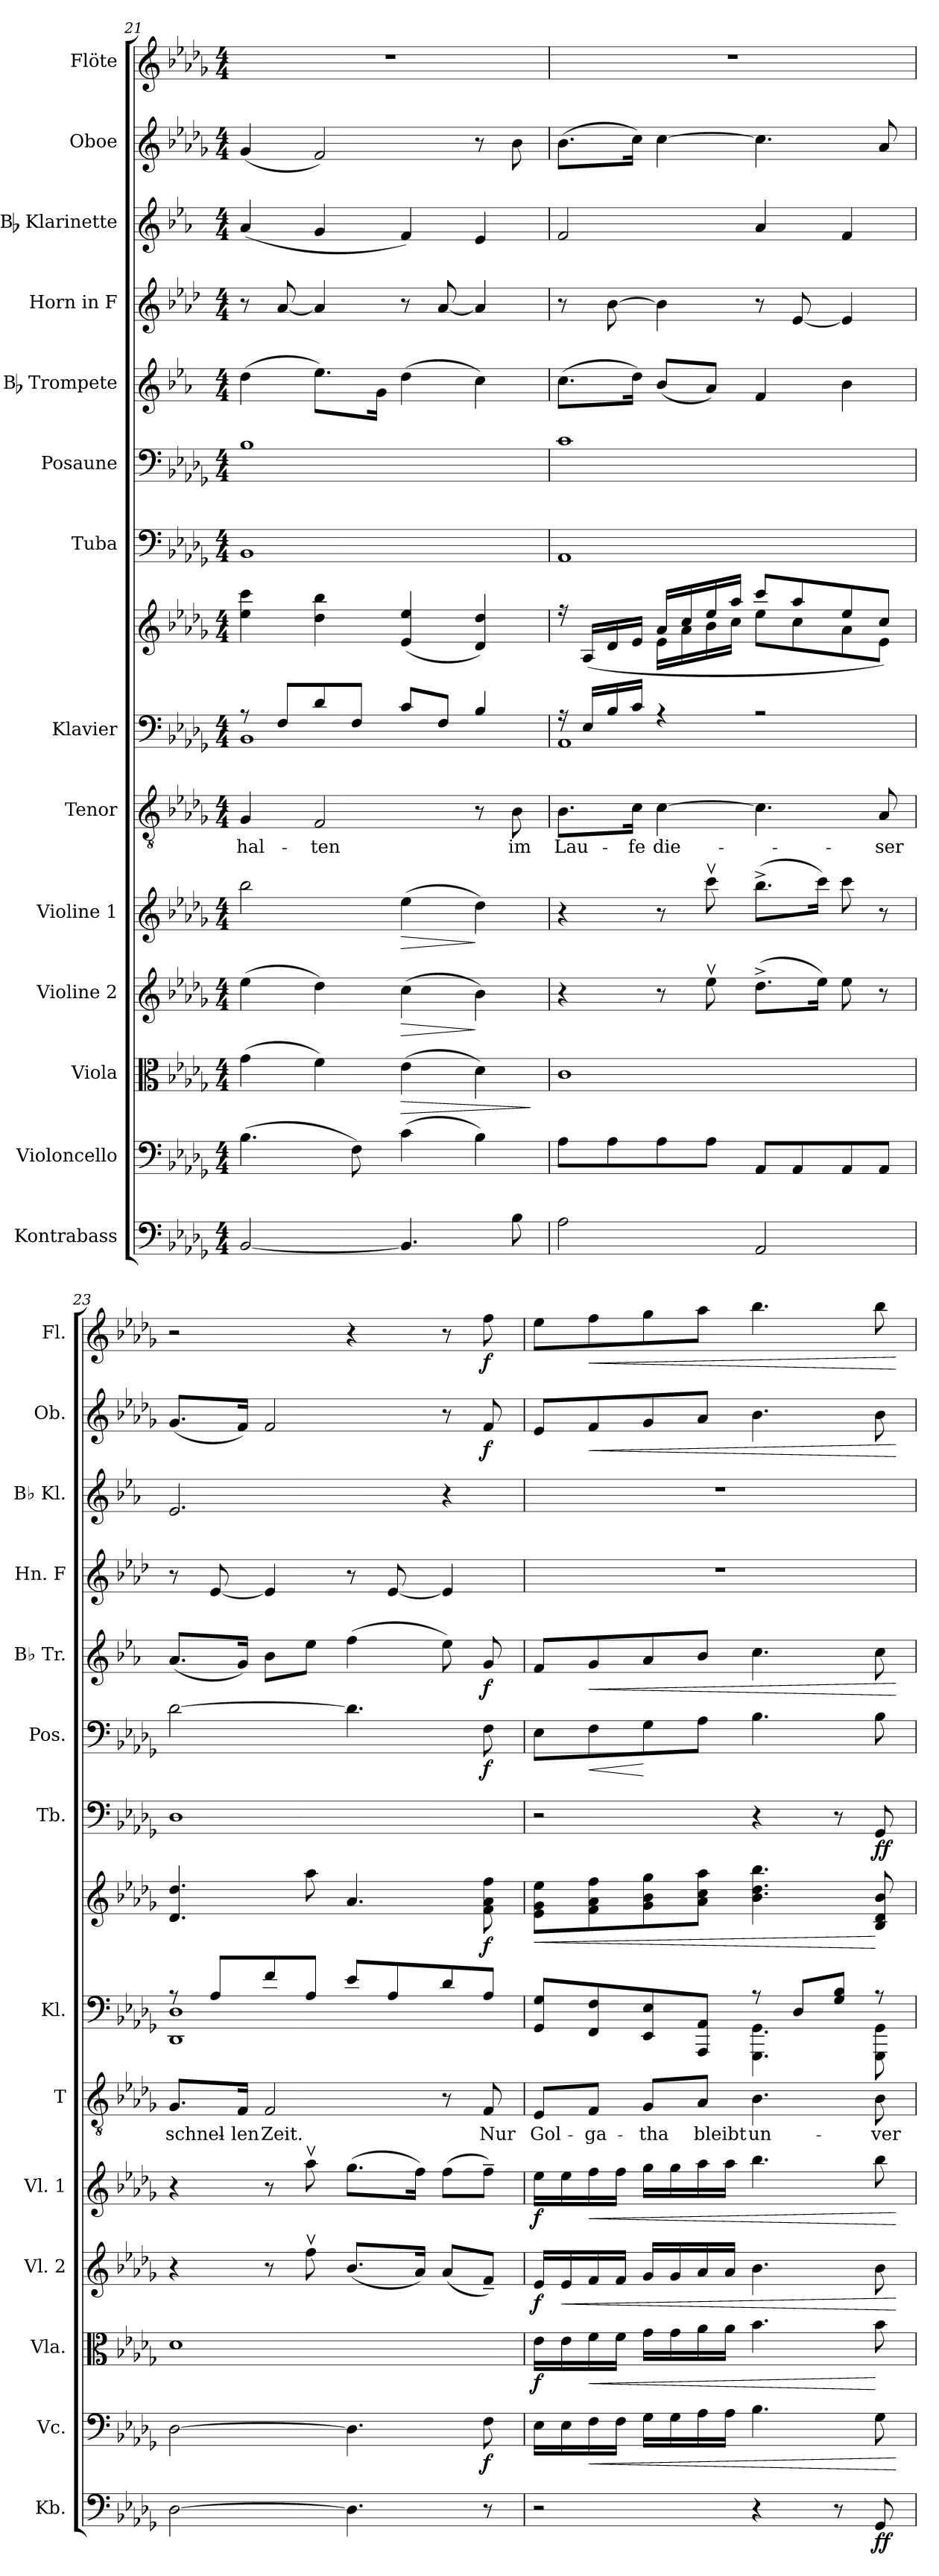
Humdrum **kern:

**kern	**dynam	**kern	**dynam	**kern	**dynam	**kern	**dynam	**kern	**dynam	**kern	**text	**kern	**kern	**dynam	**kern	**dynam	**kern	**dynam	**kern	**dynam	**kern	**kern	**kern	**dynam	**kern	**dynam
*part14	*part14	*part13	*part13	*part12	*part12	*part11	*part11	*part10	*part10	*part9	*part9	*part8	*part8	*part8	*part7	*part7	*part6	*part6	*part5	*part5	*part4	*part3	*part2	*part2	*part1	*part1
*staff15	*staff15	*staff14	*staff14	*staff13	*staff13	*staff12	*staff12	*staff11	*staff11	*staff10	*staff10	*staff9	*staff8	*staff8/9	*staff7	*staff7	*staff6	*staff6	*staff5	*staff5	*staff4	*staff3	*staff2	*staff2	*staff1	*staff1
*I"Kontrabass	*	*I"Violoncello	*	*I"Viola	*	*I"Violine 2	*	*I"Violine 1	*	*I"Tenor	*	*I"Klavier	*	*	*I"Tuba	*	*I"Posaune	*	*I"Bb Trompete	*	*I"Horn in F	*I"Bb Klarinette	*I"Oboe	*	*I"Flöte	*
*I'Kb.	*	*I'Vc.	*	*I'Vla.	*	*I'Vl. 2	*	*I'Vl. 1	*	*I'T	*	*I'Kl.	*	*	*I'Tb.	*	*I'Pos.	*	*I'Bb Tr.	*	*I'Hn. F	*I'Bb Kl.	*I'Ob.	*	*I'Fl.	*
*clefF4	*	*clefF4	*	*clefC3	*	*clefG2	*	*clefG2	*	*clefGv2	*	*clefF4	*clefG2	*	*clefF4	*	*clefF4	*	*clefG2	*	*clefG2	*clefG2	*clefG2	*	*clefG2	*
*ITrd7c12	*	*	*	*	*	*	*	*	*	*	*	*	*	*	*	*	*	*	*ITrd1c2	*	*ITrd4c7	*ITrd1c2	*	*	*	*
*k[b-e-a-d-g-]	*	*k[b-e-a-d-g-]	*	*k[b-e-a-d-g-]	*	*k[b-e-a-d-g-]	*	*k[b-e-a-d-g-]	*	*k[b-e-a-d-g-]	*	*k[b-e-a-d-g-]	*k[b-e-a-d-g-]	*	*k[b-e-a-d-g-]	*	*k[b-e-a-d-g-]	*	*k[b-e-a-d-g-]	*	*k[b-e-a-d-g-]	*k[b-e-a-d-g-]	*k[b-e-a-d-g-]	*	*k[b-e-a-d-g-]	*
*b-:	*	*b-:	*	*b-:	*	*b-:	*	*b-:	*	*b-:	*	*b-:	*b-:	*	*b-:	*	*b-:	*	*b-:	*	*b-:	*b-:	*b-:	*	*b-:	*
*M4/4	*	*M4/4	*	*M4/4	*	*M4/4	*	*M4/4	*	*M4/4	*	*M4/4	*M4/4	*	*M4/4	*	*M4/4	*	*M4/4	*	*M4/4	*M4/4	*M4/4	*	*M4/4	*
=21	=21	=21	=21	=21	=21	=21	=21	=21	=21	=21	=21	=21	=21	=21	=21	=21	=21	=21	=21	=21	=21	=21	=21	=21	=21	=21
!	!	!	!	!	!	!	!	!	!	!	!LO:LY:b	!	!	!	!	!	!	!	!	!	!	!	!	!	!	!
*	*	*	*	*	*	*	*	*	*	*	*	*^	*	*	*	*	*	*	*	*	*	*	*	*	*	*
[2BBB-/	.	(>4.B-\	.	(>4g-\	.	(>4ee-\	.	2bb-\	.	4G-/	-hal-	8rA	1BB-	4ee-\ 4ccc\	.	1BB-	.	1B-	.	(>4cc\	.	8r	(<4g-/	(<4g-/	.	1r	.
.	.	.	.	.	.	.	.	.	.	.	.	8F/L	.	.	.	.	.	.	.	.	.	[8d-/	.	.	.	.	.
!	!	!	!	!	!	!	!	!	!	!	!LO:LY:b	!	!	!	!	!	!	!	!	!	!	!	!	!	!	!	!
.	.	.	.	4f\)	.	4dd-\)	.	.	.	2F/	-ten	8d-/	.	4dd-\ 4bb-\	.	.	.	.	.	8.dd-\L)	.	4d-/]	4f/	2f/)	.	.	.
.	.	8F\)	.	.	.	.	.	.	.	.	.	8F/J	.	.	.	.	.	.	.	.	.	.	.	.	.	.	.
.	.	.	.	.	.	.	.	.	.	.	.	.	.	.	.	.	.	.	.	16f\Jk	.	.	.	.	.	.	.
!	!	!	!	!	!LO:HP:b	!	!LO:HP:b	!	!LO:HP:b	!	!	!	!	!	!	!	!	!	!	!	!	!	!	!	!	!	!
4.BBB-/]	.	(>4c\	.	(>4e-\	>	(>4cc\	>	(>4ee-\	>	.	.	8c/L	.	(<4e-/ 4ee-/	.	.	.	.	.	(>4cc\	.	8r	4e-/)	.	.	.	.
.	.	.	.	.	.	.	.	.	.	.	.	8F/J	.	.	.	.	.	.	.	.	.	[8d-/	.	.	.	.	.
.	.	4B-\)	.	4d-\)	.	4b-\)	]	4dd-\)	]	8r	.	4B-/	.	4d-/ 4dd-/)	.	.	.	.	.	4b-\)	.	4d-/]	4d-/	8r	.	.	.
!	!	!	!	!	!	!	!	!	!	!	!LO:LY:b	!	!	!	!	!	!	!	!	!	!	!	!	!	!	!	!
8BB-\	.	.	.	.	.	.	.	.	.	8B-\	im	.	.	.	.	.	.	.	.	.	.	.	.	8b-\	.	.	.
*	*	*	*	*	*	*	*	*	*	*	*	*v	*v	*	*	*	*	*	*	*	*	*	*	*	*	*	*
.	.	.	.	.	]	.	.	.	.	.	.	.	.	.	.	.	.	.	.	.	.	.	.	.	.	.
!!LO:PB:g=z
=22	=22	=22	=22	=22	=22	=22	=22	=22	=22	=22	=22	=22	=22	=22	=22	=22	=22	=22	=22	=22	=22	=22	=22	=22	=22	=22
!	!	!	!	!	!	!	!	!	!	!	!LO:LY:b	!	!	!	!	!	!	!	!	!	!	!	!	!	!	!
*	*	*	*	*	*	*	*	*	*	*	*	*^	*^	*	*	*	*	*	*	*	*	*	*	*	*	*
2AA-\	.	8A-\L	.	1c	.	4r	.	4r	.	8.B-\L	Lau-	16rA	1AA-	16rff	4ryy	.	1AA-	.	1c	.	(>8.b-\L	.	8r	2e-/	(>8.b-\L	.	1r	.
.	.	.	.	.	.	.	.	.	.	.	.	16E-/LL	.	(>16A-/LL	.	.	.	.	.	.	.	.	.	.	.	.	.	.
.	.	8A-\	.	.	.	.	.	.	.	.	.	16B-/	.	16d-/	.	.	.	.	.	.	.	.	[8e-\	.	.	.	.	.
!	!	!	!	!	!	!	!	!	!	!	!LO:LY:b	!	!	!	!	!	!	!	!	!	!	!	!	!	!	!	!	!
.	.	.	.	.	.	.	.	.	.	16c\Jk	-fe	16c/JJ	.	16e-/JJ	.	.	.	.	.	.	16cc\Jk)	.	.	.	16cc\Jk)	.	.	.
!	!	!	!	!	!	!	!	!	!	!	!LO:LY:b	!	!	!	!	!	!	!	!	!	!	!	!	!	!	!	!	!
.	.	8A-\	.	.	.	8r	.	8r	.	[4c\	die-	4rA	.	16a-/LL	16e-\LL	.	.	.	.	.	(<8a-/L	.	4e-\]	.	[4cc\	.	.	.
.	.	.	.	.	.	.	.	.	.	.	.	.	.	16cc/	16a-\	.	.	.	.	.	.	.	.	.	.	.	.	.
.	.	8A-\J	.	.	.	8ee-v>\	.	8cccv>\	.	.	.	.	.	16ee-/	16b-\	.	.	.	.	.	8g-/J)	.	.	.	.	.	.	.
.	.	.	.	.	.	.	.	.	.	.	.	.	.	16aa-/JJ	16cc\JJ	.	.	.	.	.	.	.	.	.	.	.	.	.
2AAA-/	.	8AA-/L	.	.	.	(>8.dd-^>\L	.	(>8.bb-^>\L	.	4.c\]	.	2rA	.	8ccc/L	8ee-\L	.	.	.	.	.	4e-/	.	8r	4g-/	4.cc\]	.	.	.
.	.	8AA-/	.	.	.	.	.	.	.	.	.	.	.	8aa-/	8cc\	.	.	.	.	.	.	.	[8A-/	.	.	.	.	.
.	.	.	.	.	.	16ee-\Jk)	.	16ccc\Jk)	.	.	.	.	.	.	.	.	.	.	.	.	.	.	.	.	.	.	.	.
.	.	8AA-/	.	.	.	8ee-\	.	8ccc\	.	.	.	.	.	8ee-/	8a-\	.	.	.	.	.	4a-\	.	4A-/]	4e-/	.	.	.	.
!	!	!	!	!	!	!	!	!	!	!	!LO:LY:b	!	!	!	!	!	!	!	!	!	!	!	!	!	!	!	!	!
.	.	8AA-/J	.	.	.	8r	.	8r	.	8A-/	-ser	.	.	8cc/J)	(<8e-\J	.	.	.	.	.	.	.	.	.	8a-/	.	.	.
=23	=23	=23	=23	=23	=23	=23	=23	=23	=23	=23	=23	=23	=23	=23	=23	=23	=23	=23	=23	=23	=23	=23	=23	=23	=23	=23	=23	=23
!	!	!	!	!	!	!	!	!	!	!	!LO:LY:b	!	!	!	!	!	!	!	!	!	!	!	!	!	!	!	!	!
*	*	*	*	*	*	*	*	*	*	*	*	*	*	*v	*v	*	*	*	*	*	*	*	*	*	*	*	*	*
[2DD-\	.	[2D-\	.	1d-	.	4r	.	4r	.	8.G-/L	schnel-	8rA	1DD- 1D-	4.d-/ 4.dd-/	.	1D-	.	[2d-\	.	(<8.g-/L	.	8r	2.d-/	(<8.g-/L	.	2r	.
.	.	.	.	.	.	.	.	.	.	.	.	8A-/L	.	.	.	.	.	.	.	.	.	[8A-/	.	.	.	.	.
!	!	!	!	!	!	!	!	!	!	!	!LO:LY:b	!	!	!	!	!	!	!	!	!	!	!	!	!	!	!	!
.	.	.	.	.	.	.	.	.	.	16F/Jk	-len	.	.	.	.	.	.	.	.	16f/Jk)	.	.	.	16f/Jk)	.	.	.
!	!	!	!	!	!	!	!	!	!	!	!LO:LY:b	!	!	!	!	!	!	!	!	!	!	!	!	!	!	!	!
.	.	.	.	.	.	8r	.	8r	.	2F/	Zeit.	8f/	.	.	.	.	.	.	.	8a-\L	.	4A-/]	.	2f/	.	.	.
.	.	.	.	.	.	8ffv>\	.	8aa-v>\	.	.	.	8A-/J	.	8aa-\	.	.	.	.	.	8dd-\J	.	.	.	.	.	.	.
4.DD-\]	.	4.D-\]	.	.	.	(<8.b-/L	.	(>8.gg-\L	.	.	.	8e-/L	.	4.a-/	.	.	.	4.d-\]	.	(>4ee-\	.	8r	.	.	.	4r	.
.	.	.	.	.	.	.	.	.	.	.	.	8A-/	.	.	.	.	.	.	.	.	.	[8A-/	.	.	.	.	.
.	.	.	.	.	.	16a-/Jk)	.	16ff\Jk)	.	.	.	.	.	.	.	.	.	.	.	.	.	.	.	.	.	.	.
.	.	.	.	.	.	(<8a-/L	.	(>8ff\L	.	8r	.	8d-/	.	.	.	.	.	.	.	8dd-\)	.	4A-/]	4r	8r	.	8r	.
!	!	!	!LO:DY:b	!	!	!	!	!	!	!	!LO:LY:b	!	!	!	!LO:DY:b	!	!	!	!LO:DY:b	!	!LO:DY:b	!	!	!	!LO:DY:b	!	!LO:DY:b
8r	.	8F\	f	.	.	8f~</J)	.	8ff~>\J)	.	8F/	Nur	8A-/J	.	8f\ 8a-\ 8ff\	f	.	.	8F\	f	8f/	f	.	.	8f/	f	8ff\	f
=24	=24	=24	=24	=24	=24	=24	=24	=24	=24	=24	=24	=24	=24	=24	=24	=24	=24	=24	=24	=24	=24	=24	=24	=24	=24	=24	=24
!	!	!	!	!	!LO:DY:b	!	!LO:DY:b	!	!LO:DY:b	!	!LO:LY:b	!	!	!	!LO:HP:b	!	!	!	!	!	!	!	!	!	!	!	!
2r	.	16E-\LL	.	16e-\LL	f	16e-/LL	f	16ee-\LL	f	8E-/L	Gol-	2ryy	8GG-/ 8G-/L	8e-\ 8g-\ 8ee-\L	<	2r	.	8E-\L	.	8e-/L	.	1r	1r	8e-/L	.	8ee-\L	.
!	!	!	!	!	!	!	!LO:HP:b	!	!	!	!	!	!	!	!	!	!	!	!	!	!	!	!	!	!	!	!
.	.	16E-\	.	16e-\	.	16e-/	<	16ee-\	.	.	.	.	.	.	.	.	.	.	.	.	.	.	.	.	.	.	.
!	!	!	!LO:HP:b	!	!LO:HP:b	!	!	!	!LO:HP:b	!	!LO:LY:b	!	!	!	!	!	!	!	!LO:HP:b	!	!LO:HP:b	!	!	!	!LO:HP:b	!	!LO:HP:b
.	.	16F\	<	16f\	<	16f/	.	16ff\	<	8F/J	-ga-	.	8FF/ 8F/	8f\ 8a-\ 8ff\	.	.	.	8F\	<	8f/	<	.	.	8f/	<	8ff\	<
.	.	16F\JJ	.	16f\JJ	.	16f/JJ	.	16ff\JJ	.	.	.	.	.	.	.	.	.	.	.	.	.	.	.	.	.	.	.
!	!	!	!	!	!	!	!	!	!	!	!LO:LY:b	!	!	!	!	!	!	!	!	!	!	!	!	!	!	!	!
.	.	16G-\LL	.	16g-\LL	.	16g-/LL	.	16gg-\LL	.	8G-/L	-tha	.	8EE-/ 8E-/	8g-\ 8b-\ 8gg-\	.	.	.	8G-\	[	8g-/	.	.	.	8g-/	.	8gg-\	.
.	.	16G-\	.	16g-\	.	16g-/	.	16gg-\	.	.	.	.	.	.	.	.	.	.	.	.	.	.	.	.	.	.	.
!	!	!	!	!	!	!	!	!	!	!	!LO:LY:b	!	!	!	!	!	!	!	!	!	!	!	!	!	!	!	!
.	.	16A-\	.	16a-\	.	16a-/	.	16aa-\	.	8A-/J	bleibt	.	8AAA-/ 8AA-/J	8a-\ 8cc\ 8aa-\J	.	.	.	8A-\J	.	8a-/J	.	.	.	8a-/J	.	8aa-\J	.
.	.	16A-\JJ	.	16a-\JJ	.	16a-/JJ	.	16aa-\JJ	.	.	.	.	.	.	.	.	.	.	.	.	.	.	.	.	.	.	.
!	!	!	!	!	!	!	!	!	!	!	!LO:LY:b	!	!	!	!	!	!	!	!	!	!	!	!	!	!	!	!
4r	.	4.B-\	.	4.b-\	.	4.b-\	.	4.bb-\	.	4.B-\	un-	8rA	4.GGG-\ 4.GG-\	4.b-\ 4.dd-\ 4.bb-\	.	4r	.	4.B-\	.	4.b-\	.	.	.	4.b-\	.	4.bb-\	.
.	.	.	.	.	.	.	.	.	.	.	.	8D-/L	.	.	.	.	.	.	.	.	.	.	.	.	.	.	.
8r	.	.	.	.	.	.	.	.	.	.	.	8G-/ 8B-/J	.	.	.	8r	.	.	.	.	.	.	.	.	.	.	.
!	!LO:DY:b	!	!	!	!	!	!	!	!	!	!LO:LY:b	!	!	!	!	!	!LO:DY:b	!	!	!	!	!	!	!	!	!	!
8GGG-/	ff	8G-\	.	8b-\	[	8b-\	.	8bb-\	.	8B-\	-ver-	8rA	8GGG-\ 8GG-\	8B-/ 8d-/ 8b-/	[	8GG-/	ff	8B-\	.	8b-\	.	.	.	8b-\	.	8bb-\	.
*	*	*	*	*	*	*	*	*	*	*	*	*v	*v	*	*	*	*	*	*	*	*	*	*	*	*	*	*
.	.	.	[	.	.	.	[	.	[	.	.	.	.	.	.	.	.	.	.	[	.	.	.	[	.	[
=	=	=	=	=	=	=	=	=	=	=	=	=	=	=	=	=	=	=	=	=	=	=	=	=	=	=
*-	*-	*-	*-	*-	*-	*-	*-	*-	*-	*-	*-	*-	*-	*-	*-	*-	*-	*-	*-	*-	*-	*-	*-	*-	*-	*-
